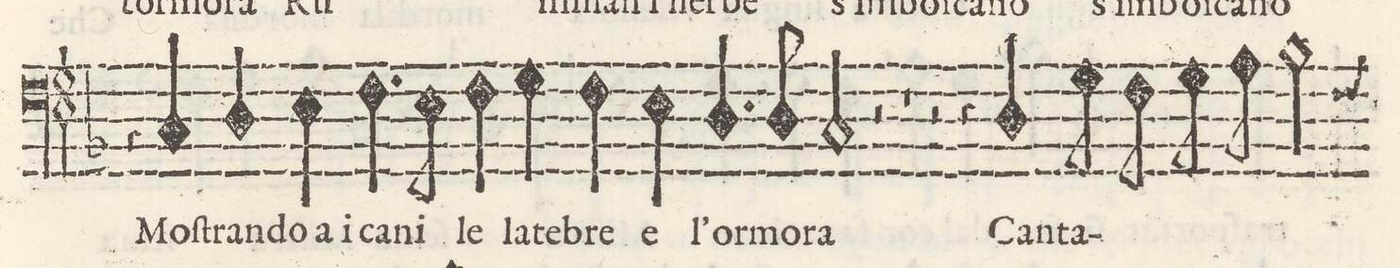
**kern	**text
*I"BASSO	*
*clefF4	*
*k[b-]	*
*met(C)	*
*M2/1	*
4r	.
4C/	Moſ-
4D/	-tran-
4E\	-do a
4.F\	i ca-
8E\	-ni
4F\	le
4G\	la-
=10-	=10-
4F\	-te-
4E\	-bre e
4.D/	l`or-
8D/	-mo-
2C/	-ra
2r	.
=11-	=11-
1r	.
2r	.
4r	.
4D/	Can-
=12-	=12-
8G\	-ta-
8F\	.
8G\	.
8A\	.
2B-\	.
*-	*-
